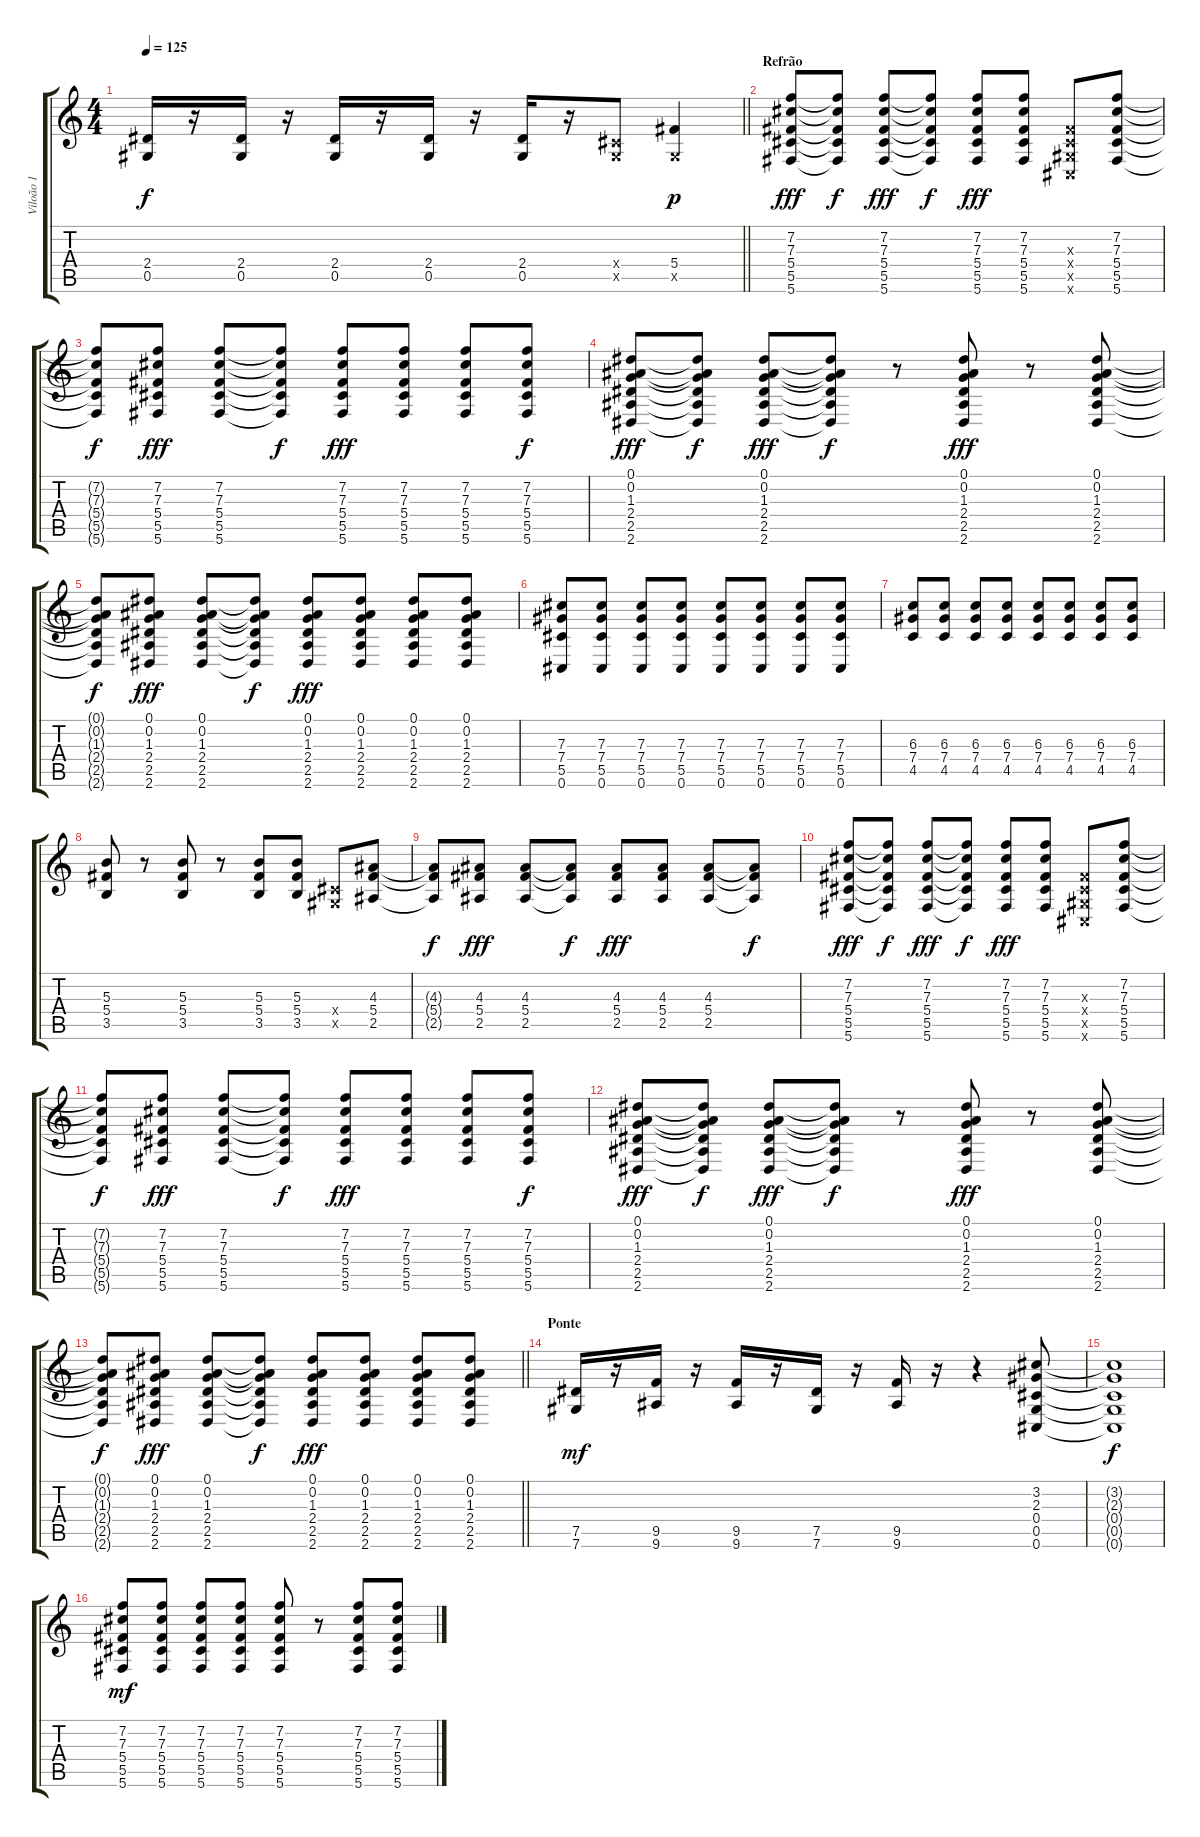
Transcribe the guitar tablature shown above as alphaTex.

\track ("Viloão 1" "Viloão 1") {instrument acousticguitarnylon}
\staff {score tabs}
\tuning (Eb4 Bb3 Gb3 Db3 Ab2 Db2) {hide}
\ts (4 4)
\tempo 125
\clef g2
\barLineRight lightlight
\ks c
(2.4 0.5).16{dy f} r.16 (2.4 0.5).16 r.16 (2.4 0.5).16 r.16 (2.4 0.5).16 r.16 (2.4 0.5).16 r.16 (0.4{x} 0.5{x}).8 (5.4 0.5{x}).4{dy p} |
\section ("" "Refrão")
(7.2 7.3 5.4 5.5 5.6).8{dy fff} (7.2{t} 7.3{t} 5.4{t} 5.5{t} 5.6{t}).8{dy f} (7.2 7.3 5.4 5.5 5.6).8{dy fff} (7.2{t} 7.3{t} 5.4{t} 5.5{t} 5.6{t}).8{dy f} (7.2 7.3 5.4 5.5 5.6).8{dy fff} (7.2 7.3 5.4 5.5 5.6).8 (0.3{x} 0.4{x} 0.5{x} 0.6{x}).8 (7.2 7.3 5.4 5.5 5.6).8 |
(7.2{t} 7.3{t} 5.4{t} 5.5{t} 5.6{t}).8{dy f} (7.2 7.3 5.4 5.5 5.6).8{dy fff} (7.2 7.3 5.4 5.5 5.6).8 (7.2{t} 7.3{t} 5.4{t} 5.5{t} 5.6{t}).8{dy f} (7.2 7.3 5.4 5.5 5.6).8{dy fff} (7.2 7.3 5.4 5.5 5.6).8 (7.2 7.3 5.4 5.5 5.6).8 (7.2 7.3 5.4 5.5 5.6).8{dy f} |
(0.1 0.2 1.3 2.4 2.5 2.6).8{dy fff} (0.1{t} 0.2{t} 1.3{t} 2.4{t} 2.5{t} 2.6{t}).8{dy f} (0.1 0.2 1.3 2.4 2.5 2.6).8{dy fff} (0.1{t} 0.2{t} 1.3{t} 2.4{t} 2.5{t} 2.6{t}).8{dy f} r.8 (0.1 0.2 1.3 2.4 2.5 2.6).8{dy fff} r.8 (0.1 0.2 1.3 2.4 2.5 2.6).8 |
(0.1{t} 0.2{t} 1.3{t} 2.4{t} 2.5{t} 2.6{t}).8{dy f} (0.1 0.2 1.3 2.4 2.5 2.6).8{dy fff} (0.1 0.2 1.3 2.4 2.5 2.6).8 (0.1{t} 0.2{t} 1.3{t} 2.4{t} 2.5{t} 2.6{t}).8{dy f} (0.1 0.2 1.3 2.4 2.5 2.6).8{dy fff} (0.1 0.2 1.3 2.4 2.5 2.6).8 (0.1 0.2 1.3 2.4 2.5 2.6).8 (0.1 0.2 1.3 2.4 2.5 2.6).8 |
(7.3 7.4 5.5 0.6).8 (7.3 7.4 5.5 0.6).8 (7.3 7.4 5.5 0.6).8 (7.3 7.4 5.5 0.6).8 (7.3 7.4 5.5 0.6).8 (7.3 7.4 5.5 0.6).8 (7.3 7.4 5.5 0.6).8 (7.3 7.4 5.5 0.6).8 |
(6.3 7.4 4.5).8 (6.3 7.4 4.5).8 (6.3 7.4 4.5).8 (6.3 7.4 4.5).8 (6.3 7.4 4.5).8 (6.3 7.4 4.5).8 (6.3 7.4 4.5).8 (6.3 7.4 4.5).8 |
(5.3 5.4 3.5).8 r.8 (5.3 5.4 3.5).8 r.8 (5.3 5.4 3.5).8 (5.3 5.4 3.5).8 (0.4{x} 0.5{x}).8 (4.3 5.4 2.5).8 |
(4.3{t} 5.4{t} 2.5{t}).8{dy f} (4.3 5.4 2.5).8{dy fff} (4.3 5.4 2.5).8 (4.3{t} 5.4{t} 2.5{t}).8{dy f} (4.3 5.4 2.5).8{dy fff} (4.3 5.4 2.5).8 (4.3 5.4 2.5).8 (4.3{t} 5.4{t} 2.5{t}).8{dy f} |
(7.2 7.3 5.4 5.5 5.6).8{dy fff} (7.2{t} 7.3{t} 5.4{t} 5.5{t} 5.6{t}).8{dy f} (7.2 7.3 5.4 5.5 5.6).8{dy fff} (7.2{t} 7.3{t} 5.4{t} 5.5{t} 5.6{t}).8{dy f} (7.2 7.3 5.4 5.5 5.6).8{dy fff} (7.2 7.3 5.4 5.5 5.6).8 (0.3{x} 0.4{x} 0.5{x} 0.6{x}).8 (7.2 7.3 5.4 5.5 5.6).8 |
(7.2{t} 7.3{t} 5.4{t} 5.5{t} 5.6{t}).8{dy f} (7.2 7.3 5.4 5.5 5.6).8{dy fff} (7.2 7.3 5.4 5.5 5.6).8 (7.2{t} 7.3{t} 5.4{t} 5.5{t} 5.6{t}).8{dy f} (7.2 7.3 5.4 5.5 5.6).8{dy fff} (7.2 7.3 5.4 5.5 5.6).8 (7.2 7.3 5.4 5.5 5.6).8 (7.2 7.3 5.4 5.5 5.6).8{dy f} |
(0.1 0.2 1.3 2.4 2.5 2.6).8{dy fff} (0.1{t} 0.2{t} 1.3{t} 2.4{t} 2.5{t} 2.6{t}).8{dy f} (0.1 0.2 1.3 2.4 2.5 2.6).8{dy fff} (0.1{t} 0.2{t} 1.3{t} 2.4{t} 2.5{t} 2.6{t}).8{dy f} r.8 (0.1 0.2 1.3 2.4 2.5 2.6).8{dy fff} r.8 (0.1 0.2 1.3 2.4 2.5 2.6).8 |
\barLineRight lightlight
(0.1{t} 0.2{t} 1.3{t} 2.4{t} 2.5{t} 2.6{t}).8{dy f} (0.1 0.2 1.3 2.4 2.5 2.6).8{dy fff} (0.1 0.2 1.3 2.4 2.5 2.6).8 (0.1{t} 0.2{t} 1.3{t} 2.4{t} 2.5{t} 2.6{t}).8{dy f} (0.1 0.2 1.3 2.4 2.5 2.6).8{dy fff} (0.1 0.2 1.3 2.4 2.5 2.6).8 (0.1 0.2 1.3 2.4 2.5 2.6).8 (0.1 0.2 1.3 2.4 2.5 2.6).8 |
\section ("" "Ponte")
(7.5 7.6).16{dy mf} r.16 (9.5 9.6).16 r.16 (9.5 9.6).16 r.16 (7.5 7.6).16 r.16 (9.5 9.6).16 r.16 r.4 (3.2 2.3 0.4 0.5 0.6).8 |
(3.2{t} 2.3{t} 0.4{t} 0.5{t} 0.6{t}).1{dy f} |
(7.2 7.3 5.4 5.5 5.6).8{dy mf} (7.2 7.3 5.4 5.5 5.6).8 (7.2 7.3 5.4 5.5 5.6).8 (7.2 7.3 5.4 5.5 5.6).8 (7.2 7.3 5.4 5.5 5.6).8 r.8 (7.2 7.3 5.4 5.5 5.6).8 (7.2 7.3 5.4 5.5 5.6).8
